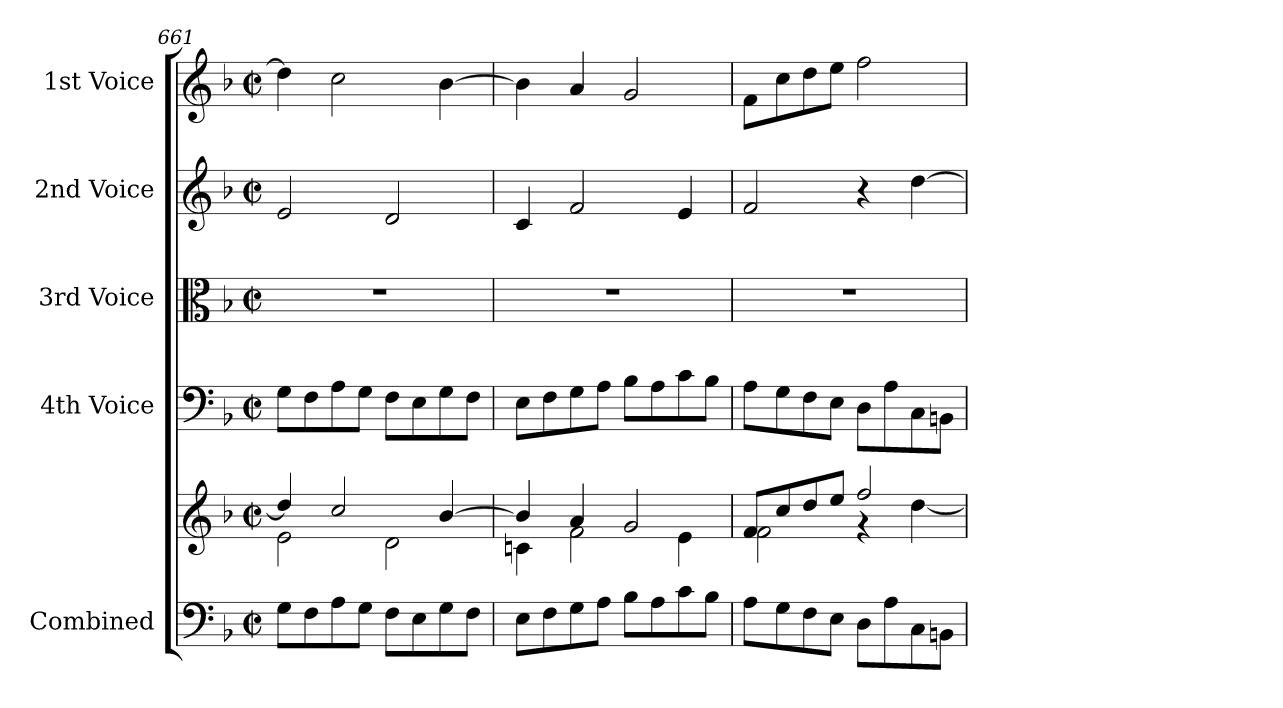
**kern	**kern	**kern	**kern	**kern	**kern
*part5	*part5	*part4	*part3	*part2	*part1
*staff6	*staff5	*staff4	*staff3	*staff2	*staff1
*I"Combined	*	*I"4th Voice	*I"3rd Voice	*I"2nd Voice	*I"1st Voice
*clefF4	*clefG2	*clefF4	*clefC3	*clefG2	*clefG2
*k[b-]	*k[b-]	*k[b-]	*k[b-]	*k[b-]	*k[b-]
*M2/2	*M2/2	*M2/2	*M2/2	*M2/2	*M2/2
*met(c|)	*met(c|)	*met(c|)	*met(c|)	*met(c|)	*met(c|)
=661	=661	=661	=661	=661	=661
*	*^	*	*	*	*
8G\L	4dd/]	2e\	8G\L	1r	2e/	4dd\]
8F\	.	.	8F\	.	.	.
8A\	2cc/	.	8A\	.	.	2cc\
8G\J	.	.	8G\J	.	.	.
8F\L	.	2d\	8F\L	.	2d/	.
8E\	.	.	8E\	.	.	.
8G\	[4b-/	.	8G\	.	.	[4b-\
8F\J	.	.	8F\J	.	.	.
=662	=662	=662	=662	=662	=662	=662
8E\L	4b-/]	4cn\	8E\L	1r	4c/	4b-\]
8F\	.	.	8F\	.	.	.
8G\	4a/	2f\	8G\	.	2f/	4a/
8A\J	.	.	8A\J	.	.	.
8B-\L	2g/	.	8B-\L	.	.	2g/
8A\	.	.	8A\	.	.	.
8c\	.	4e\	8c\	.	4e/	.
8B-\J	.	.	8B-\J	.	.	.
!!LO:PB:g=z
=663	=663	=663	=663	=663	=663	=663
8A\L	8f/L	2f\	8A\L	1r	2f/	8f\L
8G\	8cc/	.	8G\	.	.	8cc\
8F\	8dd/	.	8F\	.	.	8dd\
8E\J	8ee/J	.	8E\J	.	.	8ee\J
8D\L	2ff/	4r	8D\L	.	4r	2ff\
8A\	.	.	8A\	.	.	.
8C\	.	[4dd\	8C\	.	[4dd\	.
8BBn\J	.	.	8BBn\J	.	.	.
*	*v	*v	*	*	*	*
=	=	=	=	=	=
*-	*-	*-	*-	*-	*-
